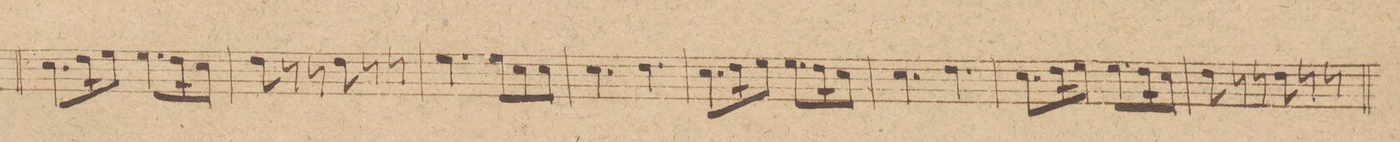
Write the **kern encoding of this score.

**kern	**dynam
*I"Corno 1mo in C	*
*clefG2	*
*k[]	*
*M6/8	*
8.cc\L	.
16dd\K	.
8ee\J	.
8.ee\L	.
16dd\K	.
8cc\J	.
=9	=9
8dd\	.
8r	.
8r	.
8dd\	.
8r	.
8r	.
=10	=10
4.ee\	.
8ee\L	.
8cc\	.
8cc\J	.
=11	=11
4.cc\	.
4.dd\	.
=12	=12
8.cc\L	.
16dd\K	.
8ee\J	.
8.ee\L	.
16dd\K	.
8cc\J	.
=13	=13
4.cc\	.
4.dd\	.
=14	=14
8.cc\L	.
16dd\K	.
8ee\J	.
8.ee\L	.
16dd\K	.
8cc\J	.
=15	=15
8dd\	.
8r	.
8r	.
8dd\	.
8r	.
8r	.
=16	=16
*-	*-
